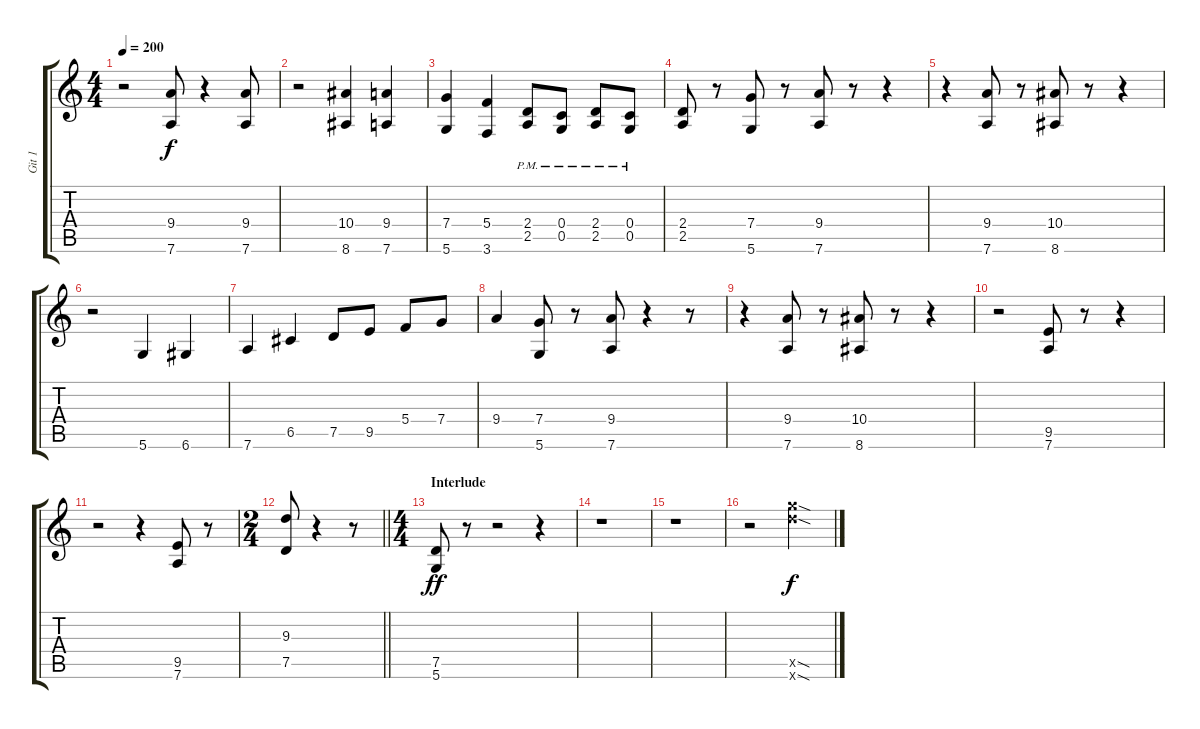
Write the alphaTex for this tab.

\track ("Git 1" "Git 1") {instrument overdrivenguitar}
\staff {score tabs}
\tuning (D4 A3 F3 C3 G2 D2) {hide}
\ts (4 4)
\tempo 200
\clef g2
\ks c
r.2{dy f} (9.4 7.6).8 r.4 (9.4 7.6).8 |
r.2 (10.4 8.6).4 (9.4 7.6).4 |
(7.4 5.6).4 (5.4 3.6).4 (2.4{pm} 2.5{pm}).8 (0.4{pm} 0.5{pm}).8 (2.4{pm} 2.5{pm}).8 (0.4{pm} 0.5{pm}).8 |
(2.4 2.5).8 r.8 (7.4 5.6).8 r.8 (9.4 7.6).8 r.8 r.4 |
r.4 (9.4 7.6).8 r.8 (10.4 8.6).8 r.8 r.4 |
r.2 5.6.4 6.6.4 |
7.6.4 6.5.4 7.5.8 9.5.8 5.4.8 7.4.8 |
9.4.4 (7.4 5.6).8 r.8 (9.4 7.6).8 r.4 r.8 |
r.4 (9.4 7.6).8 r.8 (10.4 8.6).8 r.8 r.4 |
r.2 (9.5 7.6).8 r.8 r.4 |
r.2 r.4 (9.5 7.6).8 r.8 |
\ts (2 4)
\barLineRight lightlight
(9.3 7.5).8 r.4 r.8 |
\ts (4 4)
\section ("" "Interlude")
(7.5 5.6).8{dy ff} r.8 r.2 r.4 |
r.1 |
r.1 |
r.2 (24.5{sod x} 24.6{sod x}).2{dy f}
